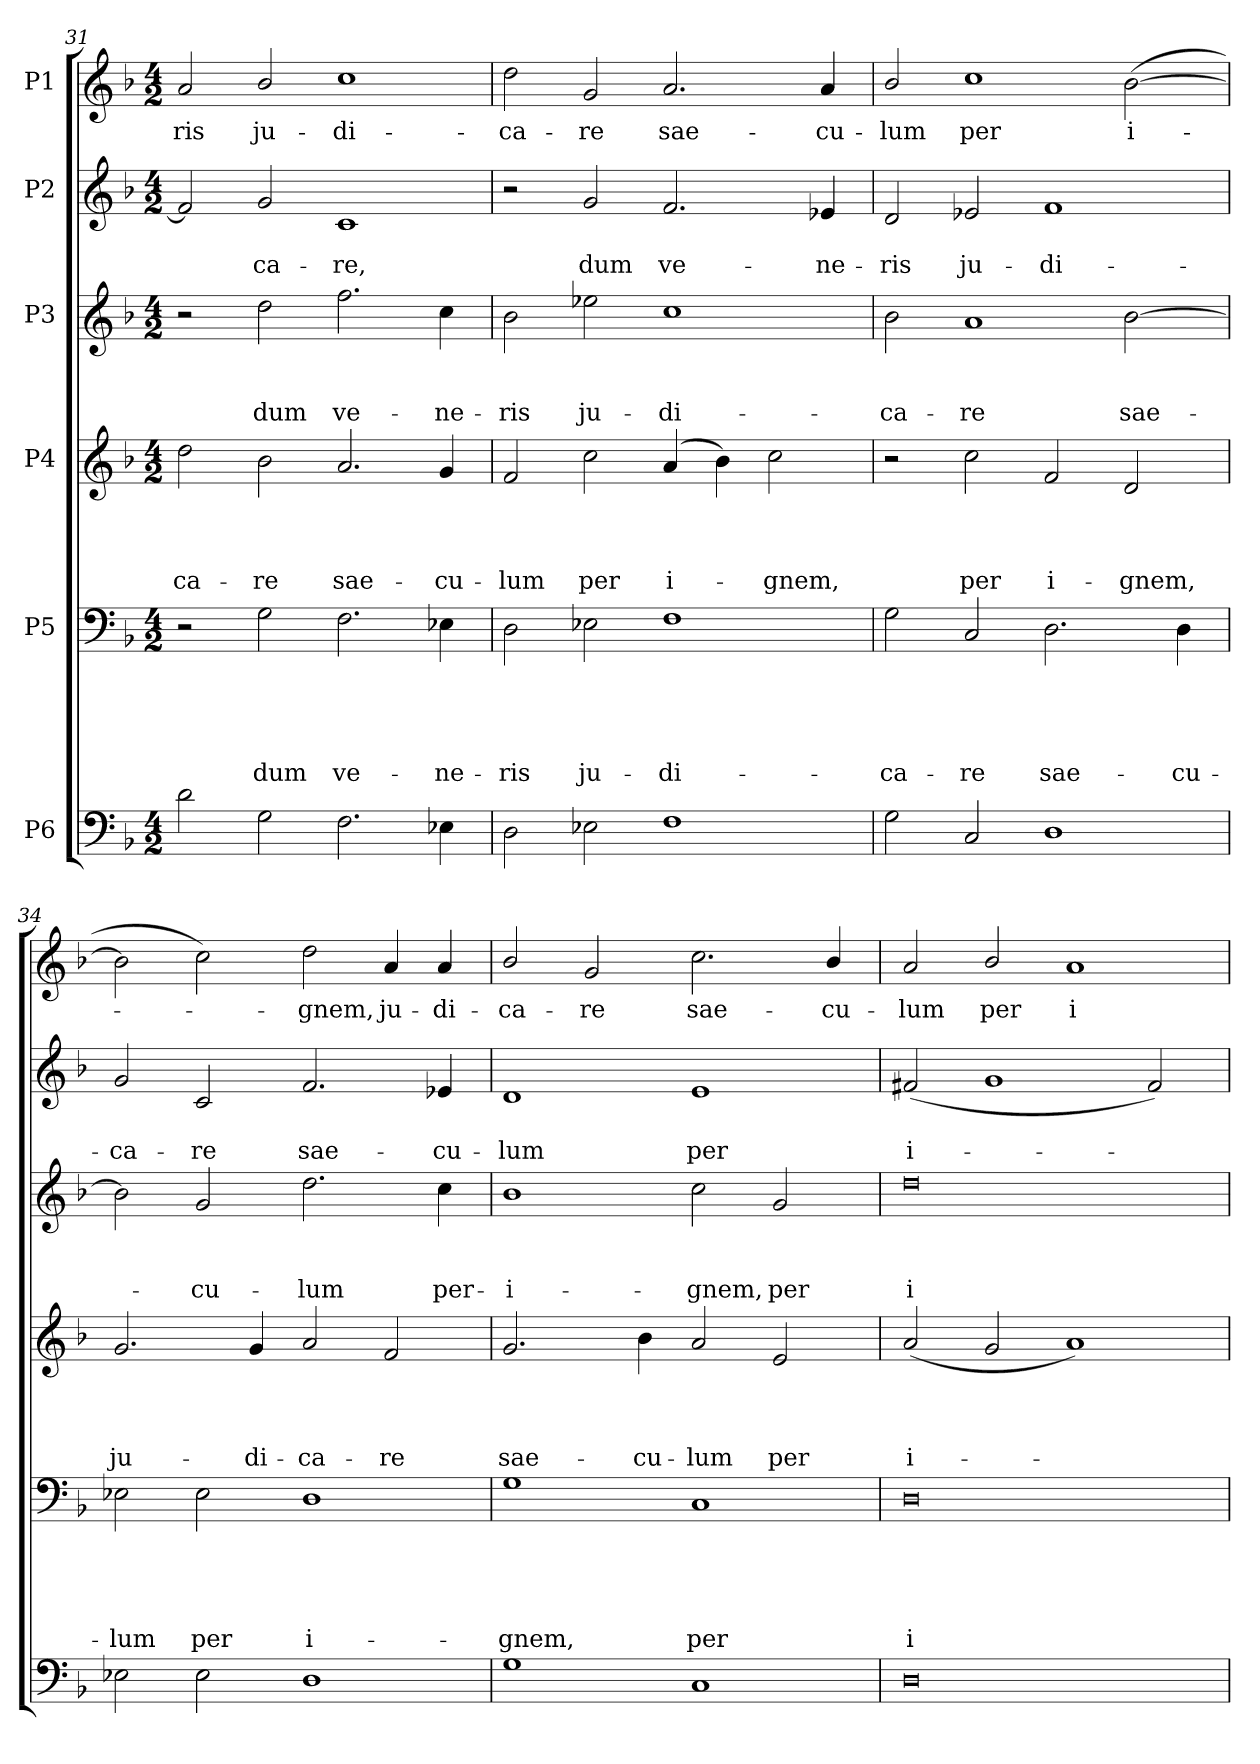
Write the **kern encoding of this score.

**kern	**kern	**text	**text	**text	**text	**text	**kern	**text	**text	**text	**text	**kern	**text	**text	**text	**kern	**text	**text	**kern	**text
*part6	*part5	*part5	*part5	*part5	*part5	*part5	*part4	*part4	*part4	*part4	*part4	*part3	*part3	*part3	*part3	*part2	*part2	*part2	*part1	*part1
*staff6	*staff5	*staff5	*staff5	*staff5	*staff5	*staff5	*staff4	*staff4	*staff4	*staff4	*staff4	*staff3	*staff3	*staff3	*staff3	*staff2	*staff2	*staff2	*staff1	*staff1
*I"P6	*I"P5	*	*	*	*	*	*I"P4	*	*	*	*	*I"P3	*	*	*	*I"P2	*	*	*I"P1	*
*clefF4	*clefF4	*	*	*	*	*	*clefG2	*	*	*	*	*clefG2	*	*	*	*clefG2	*	*	*clefG2	*
*	*	*	*	*	*	*	*ITrd7c12	*	*	*	*	*ITrd7c12	*	*	*	*	*	*	*	*
*k[b-]	*k[b-]	*	*	*	*	*	*k[b-]	*	*	*	*	*k[b-]	*	*	*	*k[b-]	*	*	*k[b-]	*
*F:	*F:	*	*	*	*	*	*F:	*	*	*	*	*F:	*	*	*	*F:	*	*	*F:	*
*M4/2	*M4/2	*	*	*	*	*	*M4/2	*	*	*	*	*M4/2	*	*	*	*M4/2	*	*	*M4/2	*
=31	=31	=31	=31	=31	=31	=31	=31	=31	=31	=31	=31	=31	=31	=31	=31	=31	=31	=31	=31	=31
!	!	!	!	!	!	!	!	!	!	!	!LO:LY:b	!	!	!	!	!	!	!	!	!LO:LY:b
2d\	2r	.	.	.	.	.	2d\	.	.	.	-ca-	2r	.	.	.	2f/]	.	.	2a/	-ris
!	!	!	!	!	!	!LO:LY:b	!	!	!	!	!LO:LY:b	!	!	!	!LO:LY:b	!	!	!LO:LY:b	!	!LO:LY:b
2G\	2G\	.	.	.	.	dum	2B-\	.	.	.	-re	2d\	.	.	dum	2g/	.	-ca-	2b-/	ju-
!	!	!	!	!	!	!LO:LY:b	!	!	!	!	!LO:LY:b	!	!	!	!LO:LY:b	!	!	!LO:LY:b	!	!LO:LY:b
2.F\	2.F\	.	.	.	.	ve-	2.A/	.	.	.	sae-	2.f\	.	.	ve-	1c	.	-re,	1cc	-di-
!	!	!	!	!	!	!LO:LY:b	!	!	!	!	!LO:LY:b	!	!	!	!LO:LY:b	!	!	!	!	!
4E-X\	4E-X\	.	.	.	.	-ne-	4G/	.	.	.	-cu-	4c\	.	.	-ne-	.	.	.	.	.
=32	=32	=32	=32	=32	=32	=32	=32	=32	=32	=32	=32	=32	=32	=32	=32	=32	=32	=32	=32	=32
!	!	!	!	!	!	!LO:LY:b	!	!	!	!	!LO:LY:b	!	!	!	!LO:LY:b	!	!	!	!	!LO:LY:b
2D\	2D\	.	.	.	.	-ris	2F/	.	.	.	-lum	2B-\	.	.	-ris	2r	.	.	2dd\	-ca-
!	!	!	!	!	!	!LO:LY:b	!	!	!	!	!LO:LY:b	!	!	!	!LO:LY:b	!	!	!LO:LY:b	!	!LO:LY:b
2E-X\	2E-X\	.	.	.	.	ju-	2c\	.	.	.	per	2e-X\	.	.	ju-	2g/	.	dum	2g/	-re
!	!	!	!	!	!	!LO:LY:b	!	!	!	!	!LO:LY:b	!	!	!	!LO:LY:b	!	!	!LO:LY:b	!	!LO:LY:b
1F	1F	.	.	.	.	-di-	(>4A/	.	.	.	i-	1c	.	.	-di-	2.f/	.	ve-	2.a/	sae-
.	.	.	.	.	.	.	4B-\)	.	.	.	.	.	.	.	.	.	.	.	.	.
!	!	!	!	!	!	!	!	!	!	!	!LO:LY:b	!	!	!	!	!	!	!	!	!
.	.	.	.	.	.	.	2c\	.	.	.	-gnem,	.	.	.	.	.	.	.	.	.
!	!	!	!	!	!	!	!	!	!	!	!	!	!	!	!	!	!	!LO:LY:b	!	!LO:LY:b
.	.	.	.	.	.	.	.	.	.	.	.	.	.	.	.	4e-X/	.	-ne-	4a/	-cu-
!!LO:PB:g=z
=33	=33	=33	=33	=33	=33	=33	=33	=33	=33	=33	=33	=33	=33	=33	=33	=33	=33	=33	=33	=33
!	!	!	!	!	!	!LO:LY:b	!	!	!	!	!	!	!	!	!LO:LY:b	!	!	!LO:LY:b	!	!LO:LY:b
2G\	2G\	.	.	.	.	-ca-	2r	.	.	.	.	2B-\	.	.	-ca-	2d/	.	-ris	2b-/	-lum
!	!	!	!	!	!	!LO:LY:b	!	!	!	!	!LO:LY:b	!	!	!	!LO:LY:b	!	!	!LO:LY:b	!	!LO:LY:b
2C/	2C/	.	.	.	.	-re	2c\	.	.	.	per	1A	.	.	-re	2e-X/	.	ju-	1cc	per
!	!	!	!	!	!	!LO:LY:b	!	!	!	!	!LO:LY:b	!	!	!	!	!	!	!LO:LY:b	!	!
1D	2.D\	.	.	.	.	sae-	2F/	.	.	.	i-	.	.	.	.	1f	.	-di-	.	.
!	!	!	!	!	!	!	!	!	!	!	!LO:LY:b	!	!	!	!LO:LY:b	!	!	!	!	!LO:LY:b
.	.	.	.	.	.	.	2D/	.	.	.	-gnem,	[>2B-\	.	.	sae-	.	.	.	(>[>2b-\	i-
!	!	!	!	!	!	!LO:LY:b	!	!	!	!	!	!	!	!	!	!	!	!	!	!
.	4D\	.	.	.	.	-cu-	.	.	.	.	.	.	.	.	.	.	.	.	.	.
=34	=34	=34	=34	=34	=34	=34	=34	=34	=34	=34	=34	=34	=34	=34	=34	=34	=34	=34	=34	=34
!	!	!	!	!	!	!LO:LY:b	!	!	!	!	!LO:LY:b	!	!	!	!	!	!	!LO:LY:b	!	!
2E-X\	2E-X\	.	.	.	.	-lum	2.G/	.	.	.	ju-	2B-\]	.	.	.	2g/	.	-ca-	2b-\]	.
!	!	!	!	!	!	!LO:LY:b	!	!	!	!	!	!	!	!	!LO:LY:b	!	!	!LO:LY:b	!	!
2E-\	2E-\	.	.	.	.	per	.	.	.	.	.	2G/	.	.	-cu-	2c/	.	-re	2cc\)	.
!	!	!	!	!	!	!	!	!	!	!	!LO:LY:b	!	!	!	!	!	!	!	!	!
.	.	.	.	.	.	.	4G/	.	.	.	-di-	.	.	.	.	.	.	.	.	.
!	!	!	!	!	!	!LO:LY:b	!	!	!	!	!LO:LY:b	!	!	!	!LO:LY:b	!	!	!LO:LY:b	!	!LO:LY:b
1D	1D	.	.	.	.	i-	2A/	.	.	.	-ca-	2.d\	.	.	-lum	2.f/	.	sae-	2dd\	-gnem,
!	!	!	!	!	!	!	!	!	!	!	!LO:LY:b	!	!	!	!	!	!	!	!	!LO:LY:b
.	.	.	.	.	.	.	2F/	.	.	.	-re	.	.	.	.	.	.	.	4a/	ju-
!	!	!	!	!	!	!	!	!	!	!	!	!	!	!	!LO:LY:b	!	!	!LO:LY:b	!	!LO:LY:b
.	.	.	.	.	.	.	.	.	.	.	.	4c\	.	.	per-	4e-X/	.	-cu-	4a/	-di-
=35	=35	=35	=35	=35	=35	=35	=35	=35	=35	=35	=35	=35	=35	=35	=35	=35	=35	=35	=35	=35
!	!	!	!	!	!	!LO:LY:b	!	!	!	!	!LO:LY:b	!	!	!	!LO:LY:b	!	!	!LO:LY:b	!	!LO:LY:b
1G	1G	.	.	.	.	-gnem,	2.G/	.	.	.	sae-	1B-	.	.	-i-	1d	.	-lum	2b-/	-ca-
!	!	!	!	!	!	!	!	!	!	!	!	!	!	!	!	!	!	!	!	!LO:LY:b
.	.	.	.	.	.	.	.	.	.	.	.	.	.	.	.	.	.	.	2g/	-re
!	!	!	!	!	!	!	!	!	!	!	!LO:LY:b	!	!	!	!	!	!	!	!	!
.	.	.	.	.	.	.	4B-\	.	.	.	-cu-	.	.	.	.	.	.	.	.	.
!	!	!	!	!	!	!LO:LY:b	!	!	!	!	!LO:LY:b	!	!	!	!LO:LY:b	!	!	!LO:LY:b	!	!LO:LY:b
1C	1C	.	.	.	.	per	2A/	.	.	.	-lum	2c\	.	.	-gnem,	1e	.	per	2.cc\	sae-
!	!	!	!	!	!	!	!	!	!	!	!LO:LY:b	!	!	!	!LO:LY:b	!	!	!	!	!
.	.	.	.	.	.	.	2E/	.	.	.	per	2G/	.	.	per	.	.	.	.	.
!	!	!	!	!	!	!	!	!	!	!	!	!	!	!	!	!	!	!	!	!LO:LY:b
.	.	.	.	.	.	.	.	.	.	.	.	.	.	.	.	.	.	.	4b-/	-cu-
=36	=36	=36	=36	=36	=36	=36	=36	=36	=36	=36	=36	=36	=36	=36	=36	=36	=36	=36	=36	=36
!	!	!	!	!	!	!LO:LY:b	!	!	!	!	!LO:LY:b	!	!	!	!LO:LY:b	!	!	!LO:LY:b	!	!LO:LY:b
0D	0D	.	.	.	.	i-	(<2A/	.	.	.	i-	0d	.	.	i-	(<2f#X/	.	i-	2a/	-lum
!	!	!	!	!	!	!	!	!	!	!	!	!	!	!	!	!	!	!	!	!LO:LY:b
.	.	.	.	.	.	.	2G/	.	.	.	.	.	.	.	.	1g	.	.	2b-/	per
!	!	!	!	!	!	!	!	!	!	!	!	!	!	!	!	!	!	!	!	!LO:LY:b
.	.	.	.	.	.	.	1A)	.	.	.	.	.	.	.	.	.	.	.	1a	i-
.	.	.	.	.	.	.	.	.	.	.	.	.	.	.	.	2f#/)	.	.	.	.
=	=	=	=	=	=	=	=	=	=	=	=	=	=	=	=	=	=	=	=	=
*-	*-	*-	*-	*-	*-	*-	*-	*-	*-	*-	*-	*-	*-	*-	*-	*-	*-	*-	*-	*-
